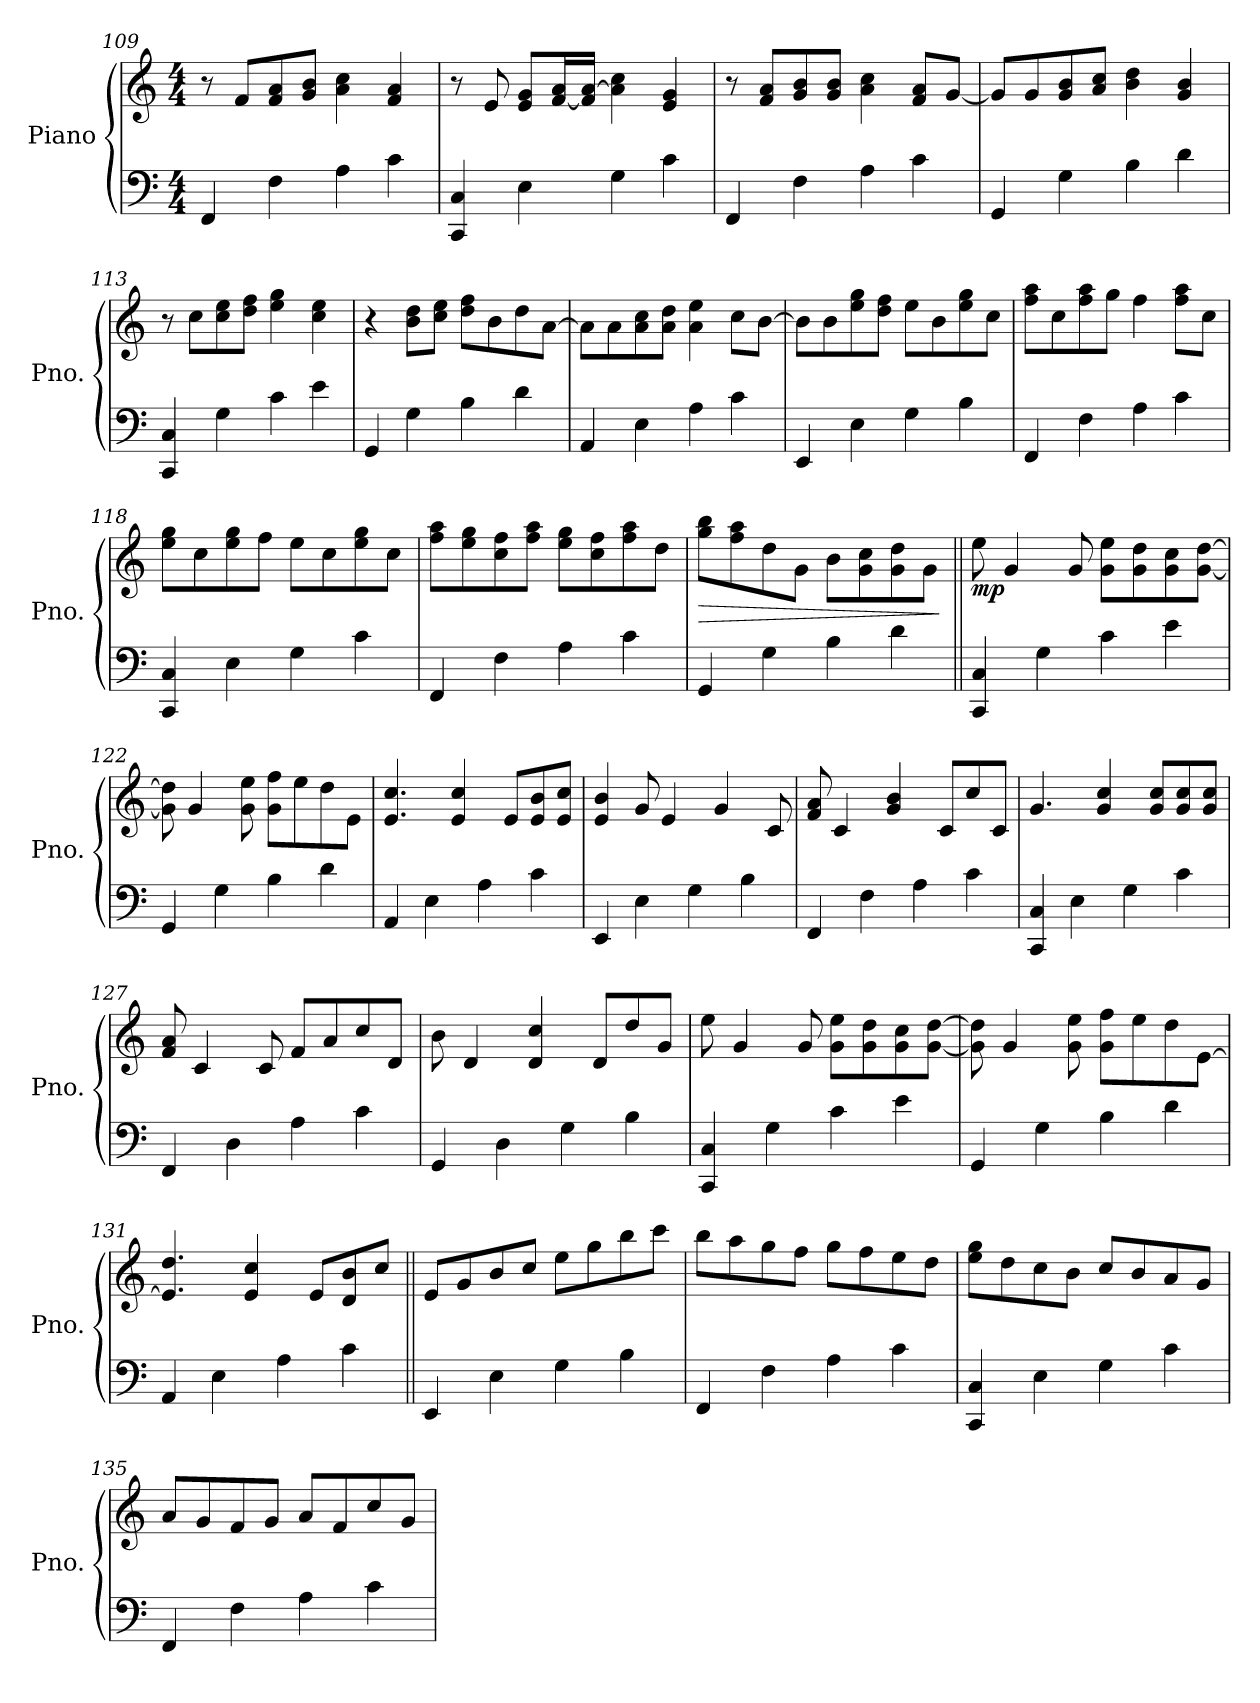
**kern	**kern	**dynam
*part1	*part1	*part1
*staff2	*staff1	*staff1/2
*I"Piano	*	*
*I'Pno.	*	*
!!LO:LB:g=z
*clefF4	*clefG2	*
*k[]	*k[]	*
*M4/4	*M4/4	*
=109	=109	=109
4FF/	8r	.
.	8f/L	.
4F\	8f/ 8a/	.
.	8g/ 8b/J	.
4A\	4a\ 4cc\	.
4c\	4f/ 4a/	.
=110	=110	=110
4CC/ 4C/	8r	.
.	8e/	.
4E\	8e/ 8g/L	.
.	[16f/ 16a/L	.
.	16f/] [16a/JJ	.
4G\	4a\] 4cc\	.
4c\	4e/ 4g/	.
=111	=111	=111
4FF/	8r	.
.	8f/ 8a/L	.
4F\	8g/ 8b/	.
.	8g/ 8b/J	.
4A\	4a\ 4cc\	.
4c\	8f/ 8a/L	.
.	[8g/J	.
=112	=112	=112
4GG/	8g/L]	.
.	8g/	.
4G\	8g/ 8b/	.
.	8a/ 8cc/J	.
4B\	4b\ 4dd\	.
4d\	4g/ 4b/	.
=113	=113	=113
4CC/ 4C/	8r	.
.	8cc\L	.
4G\	8cc\ 8ee\	.
.	8dd\ 8ff\J	.
4c\	4ee\ 4gg\	.
4e\	4cc\ 4ee\	.
=114	=114	=114
4GG/	4r	.
4G\	8b\ 8dd\L	.
.	8cc\ 8ee\J	.
4B\	8dd\ 8ff\L	.
.	8b\	.
4d\	8dd\	.
.	[8a\J	.
!!LO:LB:g=z
=115	=115	=115
4AA/	8a\L]	.
.	8a\	.
4E\	8a\ 8cc\	.
.	8a\ 8dd\J	.
4A\	4a\ 4ee\	.
4c\	8cc\L	.
.	[8b\J	.
=116	=116	=116
4EE/	8b\L]	.
.	8b\	.
4E\	8ee\ 8gg\	.
.	8dd\ 8ff\J	.
4G\	8ee\L	.
.	8b\	.
4B\	8ee\ 8gg\	.
.	8cc\J	.
=117	=117	=117
4FF/	8ff\ 8aa\L	.
.	8cc\	.
4F\	8ff\ 8aa\	.
.	8gg\J	.
4A\	4ff\	.
4c\	8ff\ 8aa\L	.
.	8cc\J	.
=118	=118	=118
4CC/ 4C/	8ee\ 8gg\L	.
.	8cc\	.
4E\	8ee\ 8gg\	.
.	8ff\J	.
4G\	8ee\L	.
.	8cc\	.
4c\	8ee\ 8gg\	.
.	8cc\J	.
=119	=119	=119
4FF/	8ff\ 8aa\L	.
.	8ee\ 8gg\	.
4F\	8cc\ 8ff\	.
.	8ff\ 8aa\J	.
4A\	8ee\ 8gg\L	.
.	8cc\ 8ff\	.
4c\	8ff\ 8aa\	.
.	8dd\J	.
!!LO:LB:g=z
=120	=120	=120
!	!	!LO:HP:b
4GG/	8gg\ 8bb\L	>
.	8ff\ 8aa\	.
4G\	8dd\	.
.	8g\J	.
4B\	8b\L	.
.	8g\ 8cc\	.
4d\	8g\ 8dd\	.
.	8g\J	.
.	.	]
=121||	=121||	=121||
!	!	!LO:DY:b
4CC/ 4C/	8ee\	mp
.	4g/	.
4G\	.	.
.	8g/	.
4c\	8g\ 8ee\L	.
.	8g\ 8dd\	.
4e\	8g\ 8cc\	.
.	[8g\ [8dd\J	.
=122	=122	=122
4GG/	8g\] 8dd\]	.
.	4g/	.
4G\	.	.
.	8g\ 8ee\	.
4B\	8g\ 8ff\L	.
.	8ee\	.
4d\	8dd\	.
.	8e\J	.
=123	=123	=123
4AA/	4.e/ 4.cc/	.
4E\	.	.
.	4e/ 4cc/	.
4A\	.	.
.	8e/L	.
4c\	8e/ 8b/	.
.	8e/ 8cc/J	.
=124	=124	=124
4EE/	4e/ 4b/	.
4E\	8g/	.
.	4e/	.
4G\	.	.
.	4g/	.
4B\	.	.
.	8c/	.
=125	=125	=125
4FF/	8f/ 8a/	.
.	4c/	.
4F\	.	.
.	4g/ 4b/	.
4A\	.	.
.	8c/L	.
4c\	8cc/	.
.	8c/J	.
!!LO:PB:g=z
=126	=126	=126
4CC/ 4C/	4.g/	.
4E\	.	.
.	4g/ 4cc/	.
4G\	.	.
.	8g/ 8cc/L	.
4c\	8g/ 8cc/	.
.	8g/ 8cc/J	.
=127	=127	=127
4FF/	8f/ 8a/	.
.	4c/	.
4D\	.	.
.	8c/	.
4A\	8f/L	.
.	8a/	.
4c\	8cc/	.
.	8d/J	.
=128	=128	=128
4GG/	8b\	.
.	4d/	.
4D\	.	.
.	4d/ 4cc/	.
4G\	.	.
.	8d/L	.
4B\	8dd/	.
.	8g/J	.
=129	=129	=129
4CC/ 4C/	8ee\	.
.	4g/	.
4G\	.	.
.	8g/	.
4c\	8g\ 8ee\L	.
.	8g\ 8dd\	.
4e\	8g\ 8cc\	.
.	[8g\ [8dd\J	.
=130	=130	=130
4GG/	8g\] 8dd\]	.
.	4g/	.
4G\	.	.
.	8g\ 8ee\	.
4B\	8g\ 8ff\L	.
.	8ee\	.
4d\	8dd\	.
.	[8e\J	.
=131	=131	=131
4AA/	4.e/] 4.dd/	.
4E\	.	.
.	4e/ 4cc/	.
4A\	.	.
.	8e/L	.
4c\	8d/ 8b/	.
.	8cc/J	.
!!LO:LB:g=z
=132||	=132||	=132||
4EE/	8e/L	.
.	8g/	.
4E\	8b/	.
.	8cc/J	.
4G\	8ee\L	.
.	8gg\	.
4B\	8bb\	.
.	8ccc\J	.
=133	=133	=133
4FF/	8bb\L	.
.	8aa\	.
4F\	8gg\	.
.	8ff\J	.
4A\	8gg\L	.
.	8ff\	.
4c\	8ee\	.
.	8dd\J	.
=134	=134	=134
4CC/ 4C/	8ee\ 8gg\L	.
.	8dd\	.
4E\	8cc\	.
.	8b\J	.
4G\	8cc/L	.
.	8b/	.
4c\	8a/	.
.	8g/J	.
=135	=135	=135
4FF/	8a/L	.
.	8g/	.
4F\	8f/	.
.	8g/J	.
4A\	8a/L	.
.	8f/	.
4c\	8cc/	.
.	8g/J	.
=	=	=
*-	*-	*-
